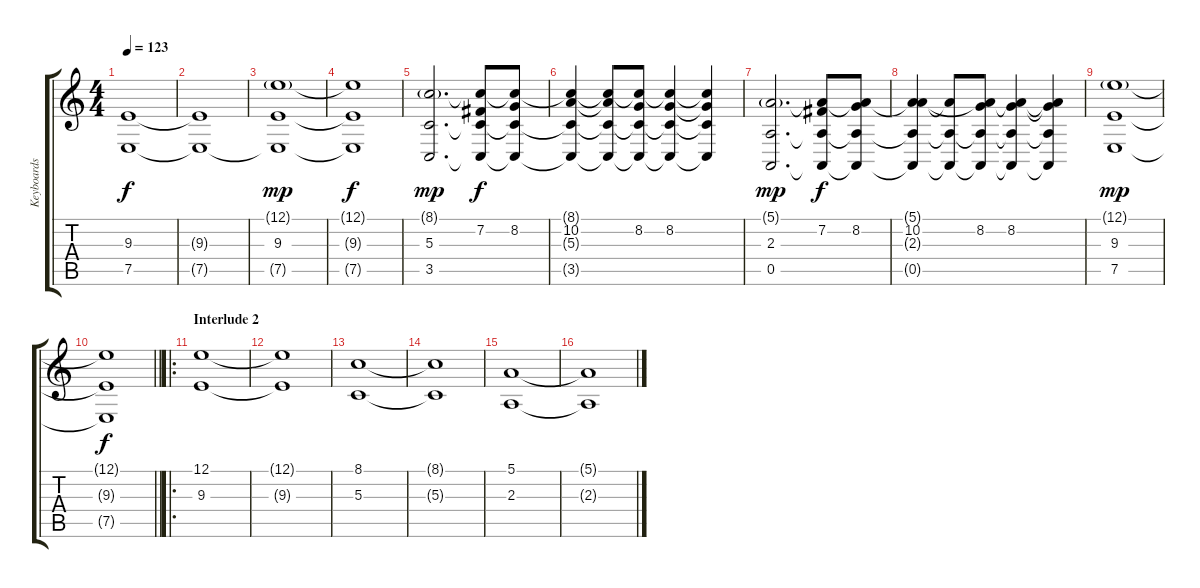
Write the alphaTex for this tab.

\track ("Keyboards" "Keyboards") {instrument synthstrings1}
\staff {score tabs}
\tuning (E4 B3 G3 D3 A2 E2) {hide}
\ts (4 4)
\tempo 123
\clef g2
\ks c
(9.3 7.5).1{dy f} |
(9.3{t} 7.5{t}).1 |
(12.1{g} 9.3 7.5{t}).1{dy mp} |
(12.1{t} 9.3{t} 7.5{t}).1{dy f} |
(8.1{g} 5.3 3.5).2{d dy mp} (8.1{t} 7.2 5.3{t} 3.5{t}).8{dy f} (8.1{t} 8.2 5.3{t} 3.5{t}).8 |
(8.1{t} 10.2 5.3{t} 3.5{t}).4 (8.1{t} 10.2{t} 5.3{t} 3.5{t}).8 (8.1{t} 8.2 5.3{t} 3.5{t}).8 (8.1{t} 8.2 5.3{t} 3.5{t}).4 (8.1{t} 8.2{t} 5.3{t} 3.5{t}).4 |
(5.1{g} 2.3 0.5).2{d dy mp} (5.1{t} 7.2 2.3{t} 0.5{t}).8{dy f} (5.1{t} 8.2 2.3{t} 0.5{t}).8 |
(5.1{t} 10.2 2.3{t} 0.5{t}).4 (10.2{t} 2.3{t} 0.5{t}).8 (5.1{t} 8.2 2.3{t} 0.5{t}).8 (5.1{t} 8.2 2.3{t} 0.5{t}).4 (5.1{t} 8.2{t} 2.3{t} 0.5{t}).4 |
(12.1{g} 9.3 7.5).1{dy mp} |
\barLineRight lightlight
(12.1{t} 9.3{t} 7.5{t}).1{dy f} |
\ro
\section ("" "Interlude 2")
(12.1 9.3).1 |
(12.1{t} 9.3{t}).1 |
(8.1 5.3).1 |
(8.1{t} 5.3{t}).1 |
(5.1 2.3).1 |
(5.1{t} 2.3{t}).1
